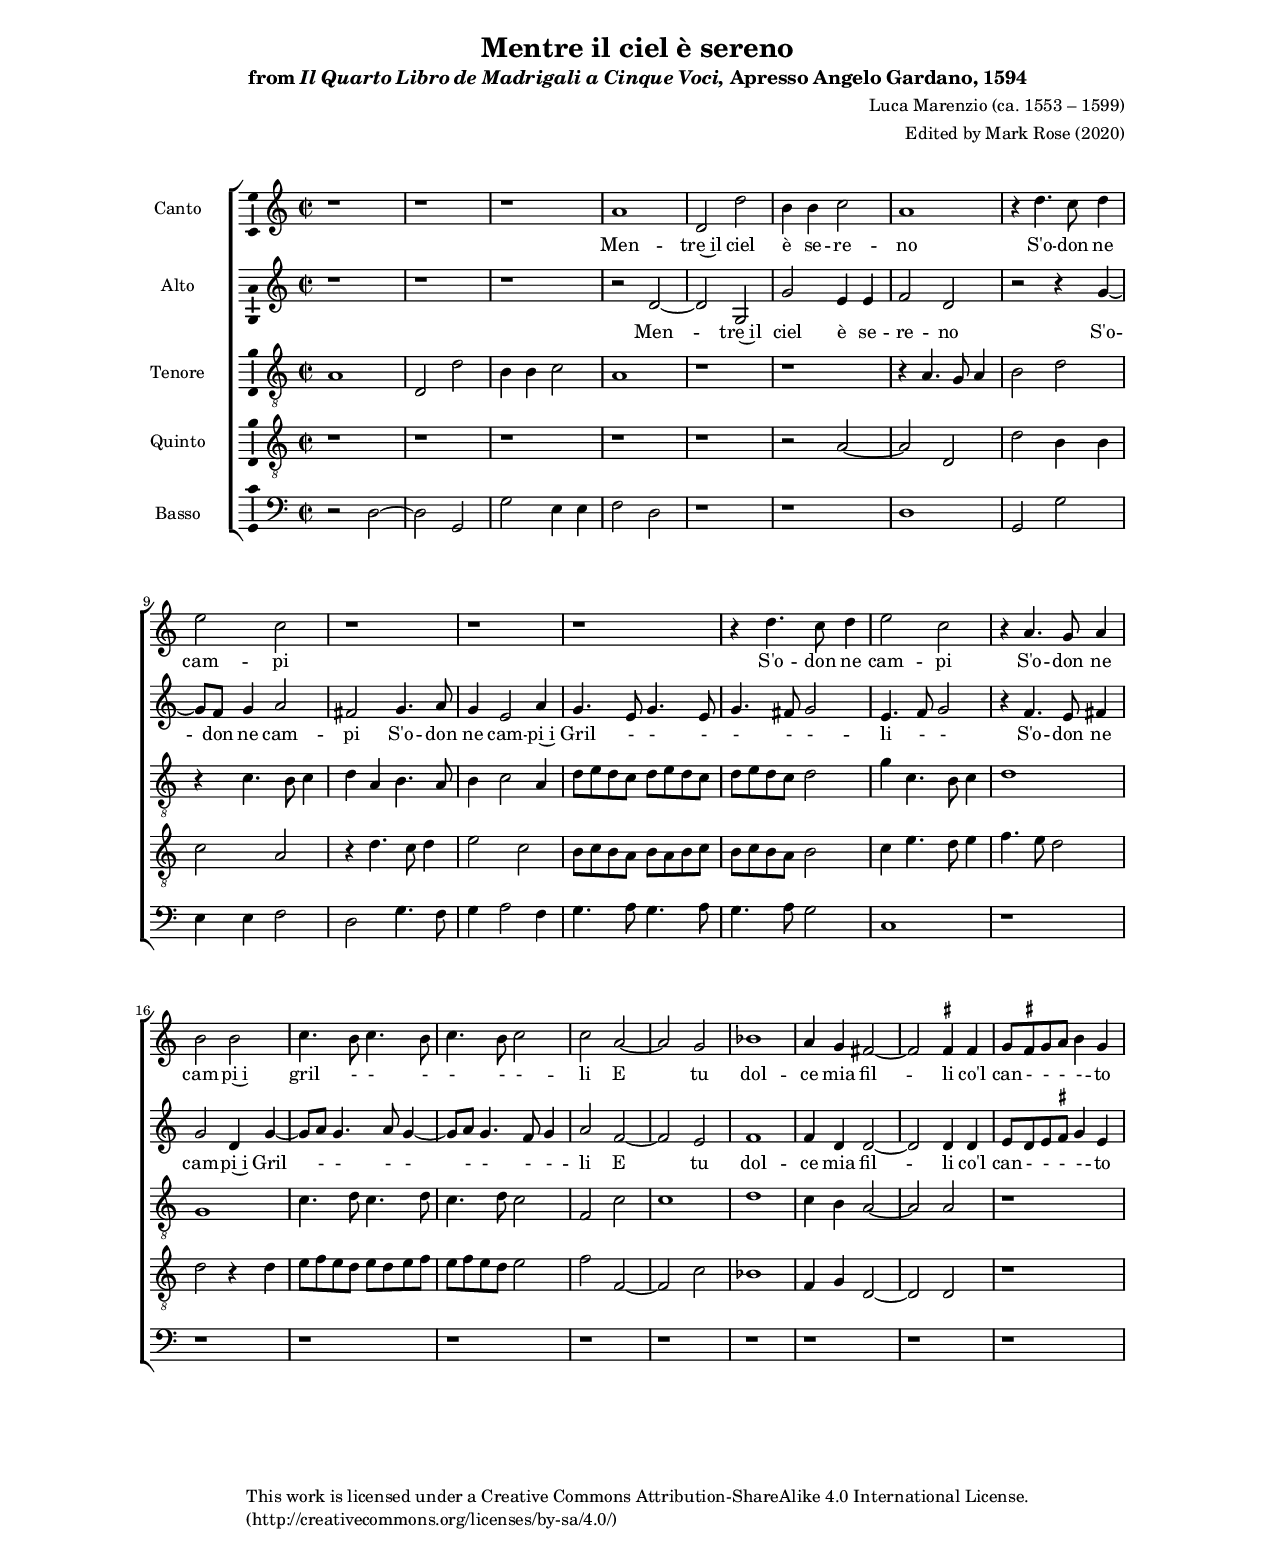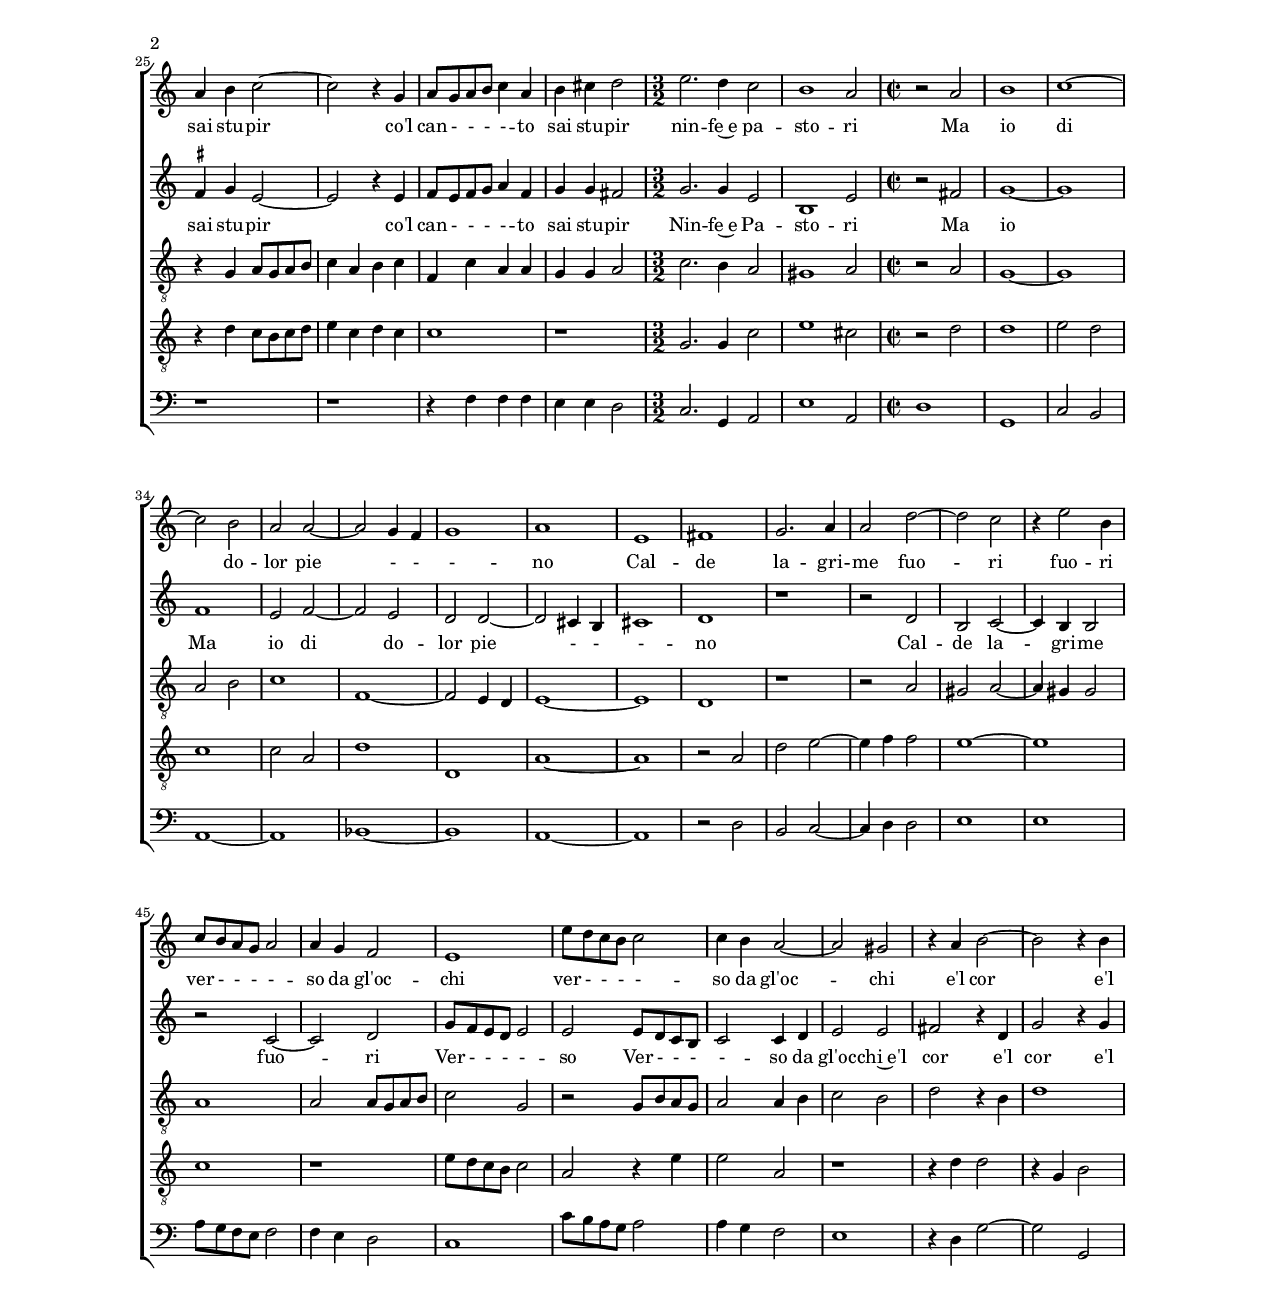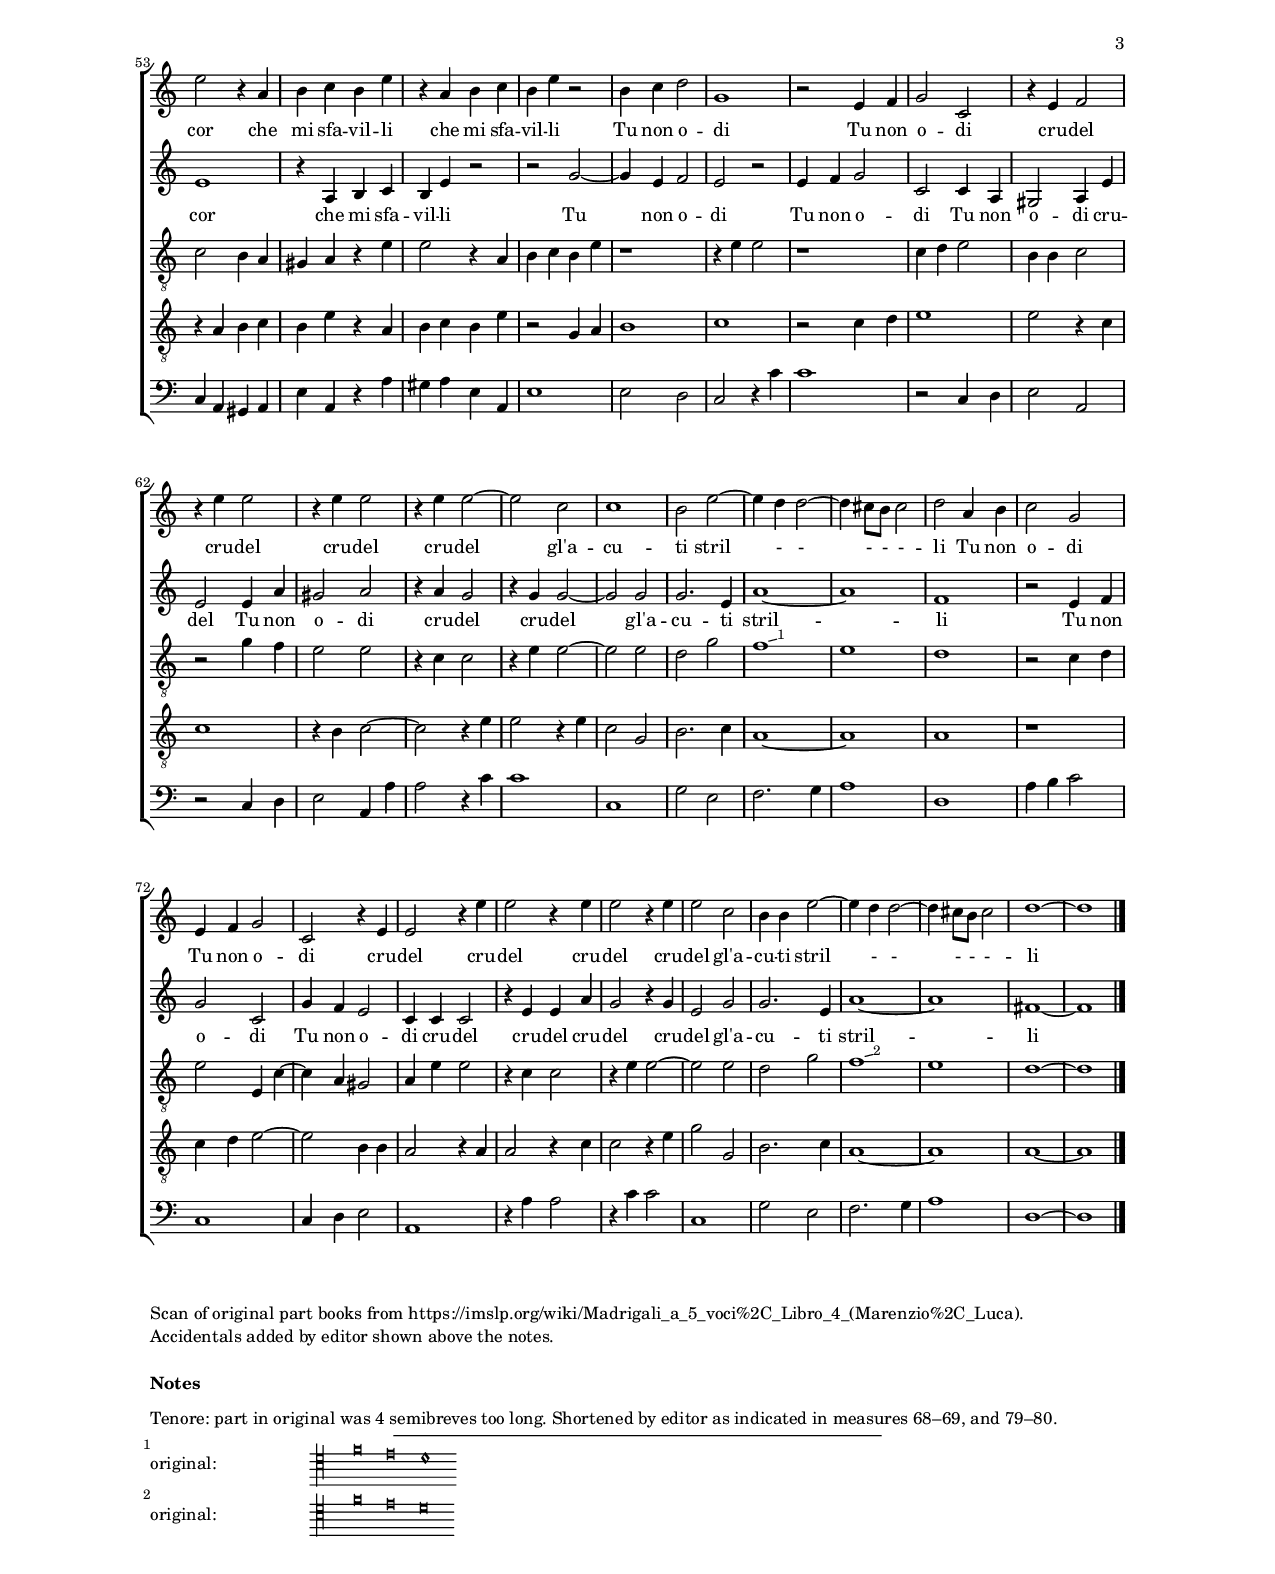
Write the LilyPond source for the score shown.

\language "english"

global = {
  \key c \major
  \time 2/2
}

ficta = { \once \set suggestAccidentals = ##t }

cantoNotes = {
  \transpose c' c'' {
    \set Staff.instrumentName = #"Canto  "

    \clef "treble"
    \relative c' {
      % line 1
      r\breve r1 a1 d,2 d'2 b4 b4 c2 a1
      r4 d4. c8 d4 e2 c2
      r1 r\breve r4 d4. c8 d4 e2 c2
      r4 a4. g8 a4 b2 b2

      % line 2
      c4. b8 c4. b8 c4. b8 c2 c2 a1 g2 bf1 a4 g4 fs1
      \ficta fs4 \ficta fs4 g8 \ficta fs g a b4 g4 a4 b4 c1
      r4 g4 a8 g a b c4 a4 b4 cs4 d2

      % line 3
      \time 3/2
      e2. d4 c2 b1 a2
      \time 2/2
      r2 a2 b1 c1. b2 a2 a1 g4 f4 g1 a1
      e1 fs1 g2. a4 a2 d1 c2
      r4 e2 b4 c8 b a g a2 a4 g4 f2 e1

      % line 4
      e'8 d c b c2 c4 b4 a1 gs2
      r4 a4 b1
      r4 b4 e2
      r4 a,4 b4 c4 b4 e4
      r4 a,4 b4 c4 b4 e4
      r2 b4 c4 d2 g,1
      r2 e4 f4 g2 c,2

      % line 5
      r4 e4 f2
      r4 e'4 e2
      r4 e4 e2
      r4 e4 e1 c2 c1 b2 e2. d4 d2. cs8 b8 cs2 d2
      a4 b4 c2 g2 e4 f4 g2 c,2
      r4 e4 e2
      r4 e'4 e2

      % line 6
      r4 e4 e2
      r4 e4 e2 c2 b4 b4 e2. d4 d2. cs8 b8 cs2 d\breve
    }
    \override Staff.BarLine.transparent = ##f
    \bar "|."
  }
}

cantoLyrics = \lyricmode {
  % line 1
  Men -- tre~il ciel è se -- re -- no
  S'o -- don ne cam -- pi % ! was: campi i
  S'o -- don ne cam -- pi
  S'o -- don ne cam -- pi~i

  % line 2
  gril - - - - - - -- li
  E tu dol -- ce mia fil -- li
  co'l can - - - - -- to sai stu -- pir
  co'l can - - - - -- to sai stu -- pir

  % line 3
  nin -- fe~e pa -- sto -- ri
  Ma io di do -- lor pie - - - -- no
  Cal -- de la -- gri -- me fuo -- ri
  fuo -- ri ver - - - - -- so da gl'oc -- chi

  % line 4
  ver - - - - -- so da gl'oc -- chi
  e'l cor
  e'l cor
  che mi sfa -- vil -- li
  che mi sfa -- vil -- li
  Tu non o -- di
  Tu non o -- di

  % line 5
  cru -- del
  cru -- del
  cru -- del
  cru -- del gl'a -- cu -- ti stril - - - - - -- li
  Tu non o -- di
  Tu non o -- di
  cru -- del
  cru -- del

  % line 6
  cru -- del
  cru -- del gl'a -- cu -- ti stril - - - - - -- li
}

altoNotes = {
  \transpose c' c'' {
    \set Staff.instrumentName = #"Alto  "

    \clef "treble"
    \relative c {
      % line 1
      r\breve r1 r2 d1 g,2 g'2 e4 e4 f2 d2
      r2 r4 g4. f8 g4 a2 fs2 g4. a8 g4 e2 a4 g4. e8 g4. e8 g4. fs8 g2
      e4. f8 g2

      % line 2
      r4 f4. e8 fs4 g2 d4 g4. a8 g4. a8 g4. a8 g4. f8 g4 a2
      f1 e2 f1 f4 d4
      d1 d4 d4 e8 d e \ficta fs g4 e4 \ficta fs4 g4 e1
      r4 e4

      % line 3
      f8 e f g a4 f4 g4 g4 fs2
      \time 3/2
      g2. g4 e2 b1 e2
      \time 2/2
      r2 fs2 g\breve f1 e2 f1 e2 d2 d1 cs4 b4 cs1 d1
      r1 r2 d2 b2 c2. b4 b2

      % line 4
      r2 c1 d2 g8 f e d e2 e2 e8 d c b c2 c4 d4 e2 e2 fs2
      r4 d4 g2
      r4 g4 e1
      r4 a,4 b4 c4 b4 e4
      r2 r2 g2. e4 f2 e2
      r2

      % line 5
      e4 f4 g2 c,2 c4 a4 gs2 a4 e'4 e2 e4 a4 gs2 a2
      r4 a4 g2
      r4 g4 g1 g2 g2. e4 a\breve f1
      r2 e4 f4 g2 c,2 g'4 f4 e2 c4 c4 c2

      % line 6
      r4 e4 e4 a4 g2
      r4 g4 e2 g2 g2. e4 a\breve fs\breve

    }
  }
}

altoLyrics = \lyricmode {
  % line 1
  Men -- tre~il ciel è se -- re -- no
  S'o -- don ne cam -- pi
  S'o -- don ne cam -- pi~i
  Gril - - - - - - -- li - -

  % line 2
  S'o -- don ne cam -- pi~i
  Gril - - - - - - - - -- li
  E tu dol -- ce mia fil -- li
  co'l can - - - - -- to sai stu -- pir
  co'l

  % line 3
  can - - - - -- to sai stu -- pir
  Nin -- fe~e Pa -- sto -- ri
  Ma io
  Ma io di do -- lor pie - - - -- no
  Cal -- de la -- gri -- me

  % line 4
  fuo -- ri
  Ver - - - - -- so
  Ver - - - - -- so da gl'oc -- chi~e'l cor
  e'l cor
  e'l cor
  che mi sfa -- vil -- li
  Tu non o -- di

  % line 5
  Tu non o -- di
  Tu non o -- di cru -- del
  Tu non o -- di cru -- del
  cru -- del gl'a -- cu -- ti stril -- li
  Tu non o -- di
  Tu non o -- di cru -- del

  % line 6
  cru -- del cru -- del
  cru -- del gl'a -- cu -- ti stril -- li
}

tenoreNotes = {
  \transpose c' c' {
    \set Staff.instrumentName = #"Tenore  "

    \clef "treble_8"
    \relative c' {
      % line 1
      a1 d,2 d'2 b4 b4 c2 a1
      r\breve r4 a4. g8 a4 b2 d2
      r4 c4. b8 c4 d4 a4 b4. a8 b4 c2 a4 d8 e d c d e d c

      % line 2
      d8 e d c d2 g4 c,4. b8 c4 d1 g,1
      c4. d8 c4. d8 c4. d8 c2 f,2 c'2 c1 d1 c4 b4 a1 a2
      r1 r4 g4 a8 g a b c4 a4

      % line 3
      b4 c4 f,4 c'4 a4 a4 g4 g4 a2
      \time 3/2
      c2. b4 a2 gs1 a2
      \time 2/2
      r2 a2 g\breve a2 b2 c1 f,1. e4 d4 e\breve d1
      r1 r2 a'2 gs2 a2. gs4 gs2 a1

      % line 4
      a2 a8 g a b c2 g2
      r2 g8 b a g a2 a4 b4 c2 b2 d2
      r4 b4 d1 c2 b4 a4 gs4 a4
      r4 e'4 e2
      r4 a,4 b4 c4 b4 e4
      r1

      % line 5
      r4 e4 e2
      r1 c4 d4 e2 b4 b4 c2
      r2 g'4 f4 e2 e2
      r4 c4 c2
      r4 e4 e1 e2 d2 g2
      \footnote #'(1 . 0.25) \markup { "original:"
        \score {
          \relative c' {
            \set Score.skipBars = ##t
            \override Score.SpacingSpanner.spacing-increment = #1.0
            \once \override Staff.TimeSignature.style = #'mensural
            \override Voice.NoteHead.style = #'petrucci
            \override Voice.Rest.style = #'petrucci
            \clef "petrucci-c4"
            f\breve e\breve d1
          }
          \layout {
            \context {
              \Staff
              \remove "Time_signature_engraver"
              \remove "Bar_engraver"
            }
          }
        }
      }
      f1 e1 d1 % ! was: f\breve e\breve d1
      r2 c4 d4 e2 e,4 c'2 a4 gs2 a4 e'4 e2

      % line 6
      r4 c4 c2
      r4 e4 e1 e2 d2 g2
      \footnote #'(1 . 0.25) \markup { "original:"
        \score {
          \relative c' {
            \set Score.skipBars = ##t
            \override Score.SpacingSpanner.spacing-increment = #1.0
            \once \override Staff.TimeSignature.style = #'mensural
            \override Voice.NoteHead.style = #'petrucci
            \override Voice.Rest.style = #'petrucci
            \clef "petrucci-c4"
            f\breve e\breve d\breve
          }
          \layout {
            \context {
              \Staff
              \remove "Time_signature_engraver"
              \remove "Bar_engraver"
            }
          }
        }
      }
      f1 e1 d\breve % ! was: f\breve e\breve d\breve
    }
  }
}

tenoreLyrics = \lyricmode {
  % line 1

  % line 2

  % line 3

  % line 4

  % line 5
}

bassoNotes = {
  \transpose c' c' {
    \set Staff.instrumentName = #"Basso  "

    \clef "bass"
    \relative c {
      % line 1
      r2 d1 g,2 g'2 e4 e4 f2 d2
      r\breve d1 g,2 g'2 e4 e4 f2 d2 g4. f8 g4 a2 f4
      g4. a8 g4. a8 g4. a8 g2 c,1
      
      % line 2
      r\breve*2 r\breve*2 r\breve*2
      r4 f4 f4 f4 e4 e4 d2
      \time 3/2
      c2. g4 a2 e'1 a,2
      \time 2/2
      d1 g,1 c2 b2 a\breve bf\breve a\breve
      r2 d2 b2 c2. d4 d2 e1 e1
      a8 g f e f2

      % line 3
      f4 e4 d2 c1
      c'8 b a g a2 a4 g4 f2 e1
      r4 d4 g1 g,2 c4 a4 gs4 a4 e'4 a,4
      r4 a'4 gs4 a4 e4 a,4 e'1 e2 d2 c2
      r4 c'4 c1

      % line 4
      r2 c,4 d4 e2 a,2
      r2 c4 d4 e2 a,4 a'4 a2
      r4 c4 c1 c,1 g'2 e2 f2. g4 a1 d,1
      a'4 b4 c2 c,1 c4 d4 e2 a,1
      r4 a'4 a2
      r4 c4 c2

      % line 5
      c,1 g'2 e2 f2. g4 a1 d,\breve
    }
  }
}

bassoLyrics = \lyricmode {
  % line 1

  % line 2

  % line 3

  % line 4
}

quintoNotes = {
  \transpose c' c' {
    \set Staff.instrumentName = #"Quinto  "

    \clef "treble_8"
    \relative c' {
      % line 1
      r\breve*2 r1 r2
      a1 d,2 d'2 b4 b4 c2 a2
      r4 d4. c8 d4 e2 c2 b8 c b a b a b c b c b a b2 c4
      e4. d8 e4
      
      % line 2
      f4. e8 d2 d2
      r4 d4 e8 f e d e d e f e f e d e2 f2 f,1 c'2 bf1 f4 g4 d1 d2
      r1 r4 d'4 c8 b c d e4 c4 d4 c4 c1
      r1

      % line 3
      \time 3/2
      g2. g4 c2 e1 cs2
      \time 2/2
      r2 d2 d1 e2 d2 c1 c2 a2 d1 d,1 a'\breve
      r2 a2 d2 e2. f4 f2 e\breve c1
      r1 e8 d c b c2 a2
      r4 e'4 e2 a,2
      r1

      % line 4
      r4 d4 d2
      r4 g,4 b2
      r4 a4 b4 c4 b4 e4
      r4 a,4 b4 c4 b4 e4
      r2 g,4 a4 b1 c1
      r2 c4 d4 e1 e2
      r4 c4 c1
      r4 b4 c1
      r4 e4 e2
      r4 e4

      % line 5
      c2 g2 b2. c4 a\breve a1
      r1 c4 d4 e1 b4 b4 a2
      r4 a4 a2
      r4 c4 c2
      r4 e4 g2 g,2 b2. c4 a\breve a\breve

      % line 6
    }
  }
}

quintoLyrics = \lyricmode {
  % line 1

  % line 2

  % line 3

  % line 4

  % line 5

  % line 6
}

\header{
  title = "Mentre il ciel è sereno"
  subtitle = \markup { from \italic { Il Quarto Libro de Madrigali a Cinque Voci, } Apresso Angelo Gardano, 1594 }
  composer = "Luca Marenzio (ca. 1553 – 1599)"
  arranger = "Edited by Mark Rose (2020)"
  %poet = "???"
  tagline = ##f
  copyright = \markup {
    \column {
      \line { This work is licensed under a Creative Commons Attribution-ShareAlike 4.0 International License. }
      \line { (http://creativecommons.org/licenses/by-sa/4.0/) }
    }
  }
}

#(set-global-staff-size 15)

\paper {
  #(include-special-characters) % So we can use HTML entities.
  #(set-paper-size "letter")

  left-margin = 1\in
  right-margin = 1\in
  top-margin = 0.5\in
  bottom-margin = 0.5\in

  ragged-bottom = ##t
  system-system-spacing #'basic-distance = 15
}

\markup { \vspace #1 }

\score {
  \new ChoirStaff = choirStaff <<
    \new Voice = "cantoNotes" \with {
      \remove "Note_heads_engraver"
      \consists "Completion_heads_engraver"
      \remove "Rest_engraver"
      \consists "Completion_rest_engraver"
    } << \global \cantoNotes >>
    \new Lyrics = "cantoLyrics"
      \lyricsto cantoNotes { \cantoLyrics }

    \new Voice = "altoNotes" \with {
      \remove "Note_heads_engraver"
      \consists "Completion_heads_engraver"
      \remove "Rest_engraver"
      \consists "Completion_rest_engraver"
    } << \global \altoNotes >>
    \new Lyrics = "altoLyrics" \lyricsto altoNotes { \altoLyrics }

    \new Voice = "tenoreNotes" \with {
      \remove "Note_heads_engraver"
      \consists "Completion_heads_engraver"
      \remove "Rest_engraver"
      \consists "Completion_rest_engraver"
    } << \global \tenoreNotes >>
    \new Lyrics = "tenoreLyrics" \lyricsto tenoreNotes { \tenoreLyrics }

    \new Voice = "quintoNotes" \with {
      \remove "Note_heads_engraver"
      \consists "Completion_heads_engraver"
      \remove "Rest_engraver"
      \consists "Completion_rest_engraver"
    } << \global \quintoNotes >>
    \new Lyrics = "quintoLyrics"
      \lyricsto quintoNotes { \quintoLyrics }

    \new Voice = "bassoNotes" \with {
      \remove "Note_heads_engraver"
      \consists "Completion_heads_engraver"
      \remove "Rest_engraver"
      \consists "Completion_rest_engraver"
    } << \global \bassoNotes >>
    \new Lyrics = "bassoLyrics" \lyricsto bassoNotes { \bassoLyrics }
  >>

  \layout {
    \context {
      \Score

      % incipit should not start with a start delimiter
      \remove "System_start_delimiter_engraver"
    }

    \context {
      \Voice

      \consists "Ambitus_engraver"

      % The command below can be commented out in
      % short scores, but especially for large scores you
      % will typically yield better line breaking and improve
      % overall spacing if you do not comment the command out.

      \remove "Forbid_line_break_engraver"
    }
  }
  \midi { \tempo 2 = 90 }
}

\markuplist {
  \vspace #1
  \column {
    \line { Scan of original part books from https://imslp.org/wiki/Madrigali_a_5_voci%2C_Libro_4_(Marenzio%2C_Luca). }
    \line { Accidentals added by editor shown above the notes. }
    \vspace #1
    \line { \bold Notes }
    \vspace #0.5
    \line { Tenore: part in original was 4 semibreves too long. Shortened by editor as indicated in measures 68–69, and 79–80. }
  }
}

\version "2.18.2"  % necessary for upgrading to future LilyPond versions.
